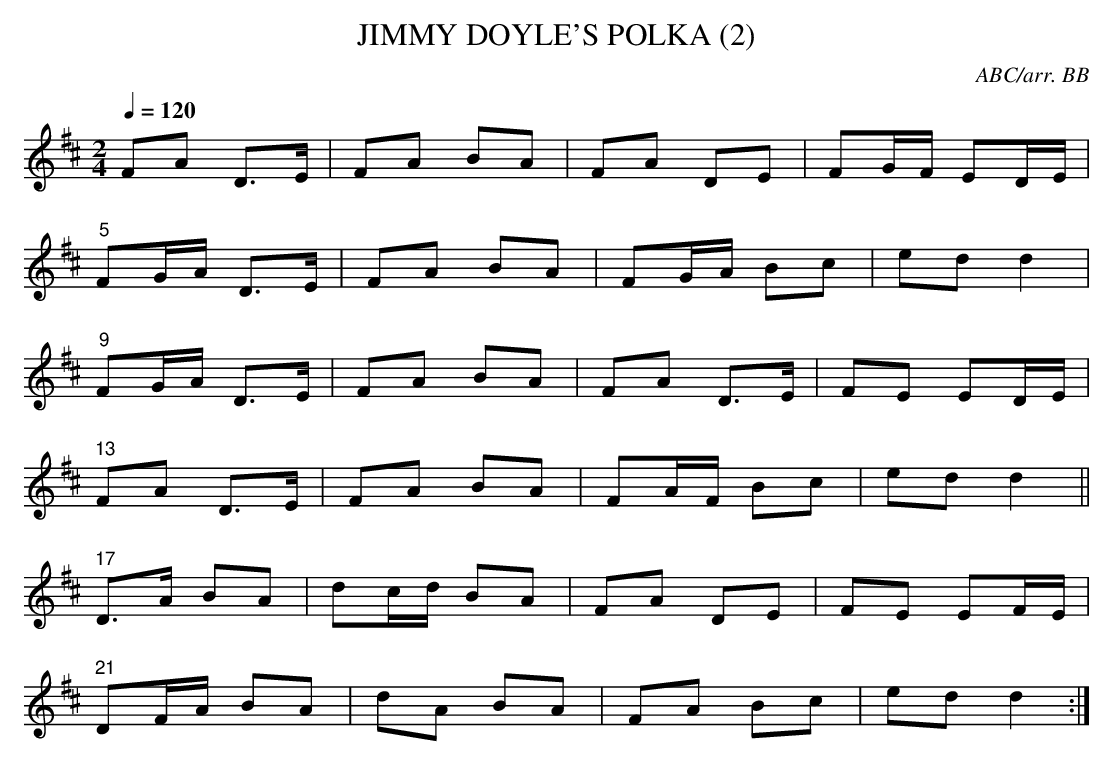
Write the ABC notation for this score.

X:1
T:JIMMY DOYLE'S POLKA (2)
C:ABC/arr. BB
Q:1/4=120
L:1/8
M:2/4
K:D
FA D>E|FA BA|FA DE|FG/F/ ED/E/|
"5"FG/A/ D>E|FA BA|FG/A/ Bc|ed d2|
"9"FG/A/ D>E|FA BA|FA D>E|FE ED/E/|
"13"FA D>E|FA BA|FA/F/ Bc|ed d2||
"17"D>A BA|dc/d/ BA|FA DE|FE EF/E/|
"21"DF/A/ BA|dA BA|FA Bc|ed d2 :|
